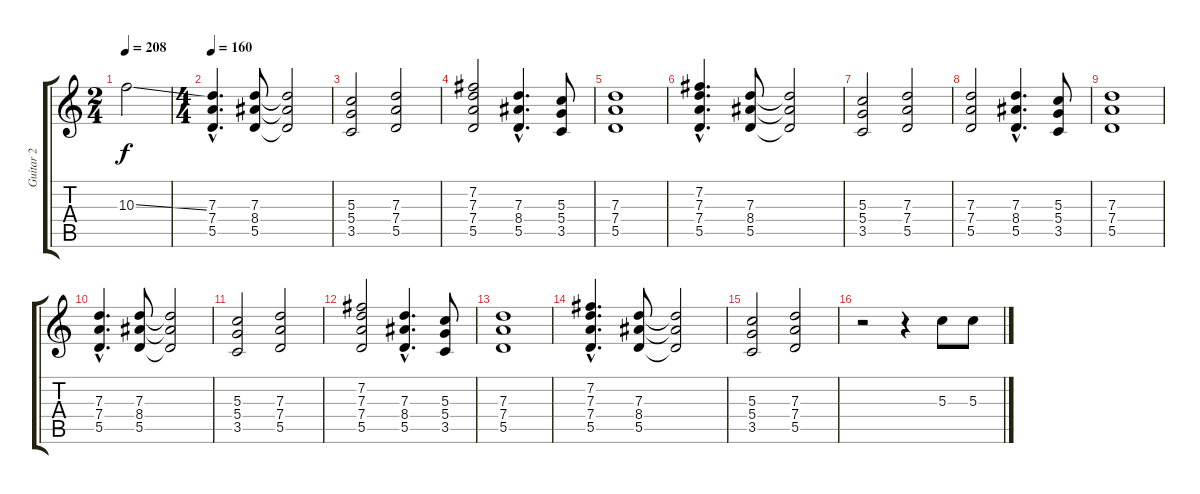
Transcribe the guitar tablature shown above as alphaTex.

\track ("Guitar 2" "Guitar 2") {instrument distortionguitar}
\staff {score tabs}
\tuning (E4 B3 G3 D3 A2 E2) {hide}
\ts (2 4)
\tempo 208
\clef g2
\ks c
10.3{ss}.2{dy f} |
\ts (4 4)
\tempo 160
(7.3{hac} 7.4{hac} 5.5{hac}).4{d} (7.3 8.4 5.5).8 (7.3{t} 8.4{t} 5.5{t}).2 |
(5.3 5.4 3.5).2 (7.3 7.4 5.5).2 |
(7.2 7.3 7.4 5.5).2 (7.3{hac} 8.4{hac} 5.5{hac}).4{d} (5.3 5.4 3.5).8 |
(7.3 7.4 5.5).1 |
(7.2{hac} 7.3{hac} 7.4{hac} 5.5{hac}).4{d} (7.3 8.4 5.5).8 (7.3{t} 8.4{t} 5.5{t}).2 |
(5.3 5.4 3.5).2 (7.3 7.4 5.5).2 |
(7.3 7.4 5.5).2 (7.3{hac} 8.4{hac} 5.5{hac}).4{d} (5.3 5.4 3.5).8 |
(7.3 7.4 5.5).1 |
(7.3{hac} 7.4{hac} 5.5{hac}).4{d} (7.3 8.4 5.5).8 (7.3{t} 8.4{t} 5.5{t}).2 |
(5.3 5.4 3.5).2 (7.3 7.4 5.5).2 |
(7.2 7.3 7.4 5.5).2 (7.3{hac} 8.4{hac} 5.5{hac}).4{d} (5.3 5.4 3.5).8 |
(7.3 7.4 5.5).1 |
(7.2{hac} 7.3{hac} 7.4{hac} 5.5{hac}).4{d} (7.3 8.4 5.5).8 (7.3{t} 8.4{t} 5.5{t}).2 |
(5.3 5.4 3.5).2 (7.3 7.4 5.5).2 |
r.2 r.4 5.3.8 5.3.8
